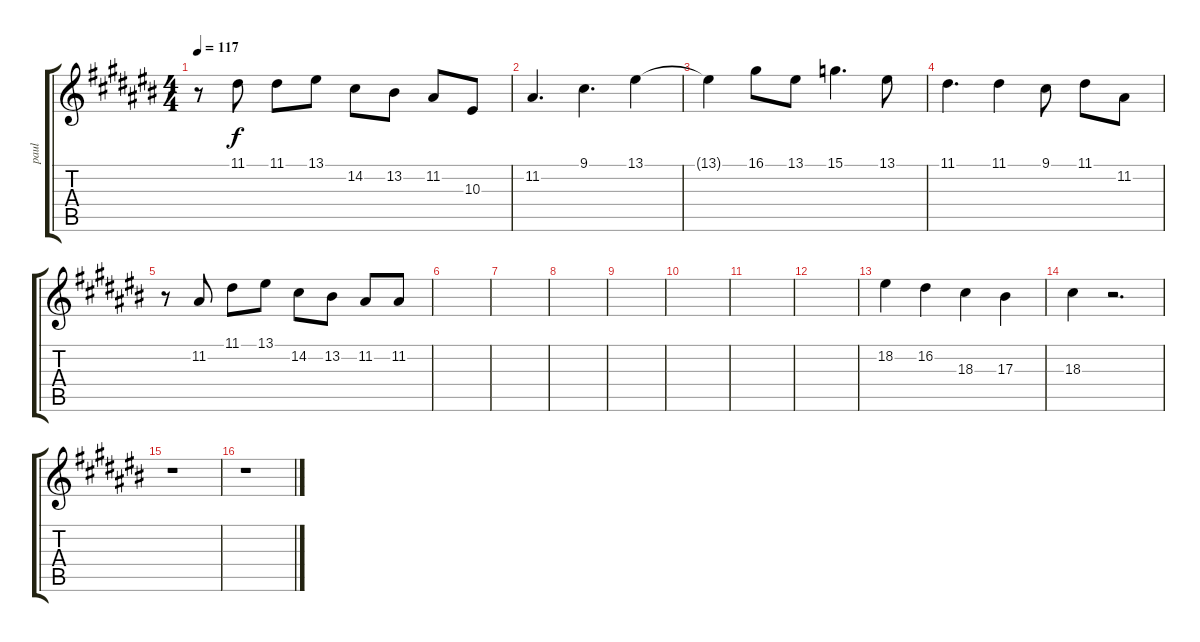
\track ("paul " "paul ") {instrument voiceoohs}
\staff {score tabs}
\tuning (E4 B3 G3 D3 A2 E2) {hide}
\ts (4 4)
\tempo 117
\clef g2
\ks a#minor
r.8{dy f} 11.1.8 11.1.8 13.1.8 14.2.8 13.2.8 11.2.8 10.3.8 |
11.2.4{d} 9.1.4{d} 13.1.4 |
13.1{t}.4 16.1.8 13.1.8 15.1.4{d} 13.1.8 |
11.1.4{d} 11.1.4 9.1.8 11.1.8 11.2.8 |
r.8 11.2.8 11.1.8 13.1.8 14.2.8 13.2.8 11.2.8 11.2.8 |
|
|
|
|
|
|
|
18.2.4 16.2.4 18.3.4 17.3.4 |
18.3.4 r.2{d} |
r.1 |
r.1
